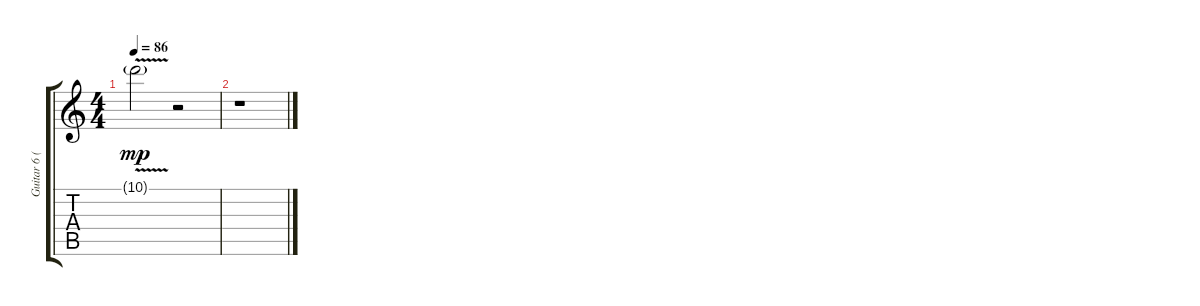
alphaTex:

\track ("Guitar 6 (Harmonica Arranged For Guitar)" "Guitar 6 (") {instrument acousticguitarnylon}
\staff {score tabs}
\tuning (E4 B3 G3 D3 A2 E2) {hide}
\ts (4 4)
\tempo 86
\clef g2
\ks c
10.1{v g}.2{dy mp} r.2 |
r.1
